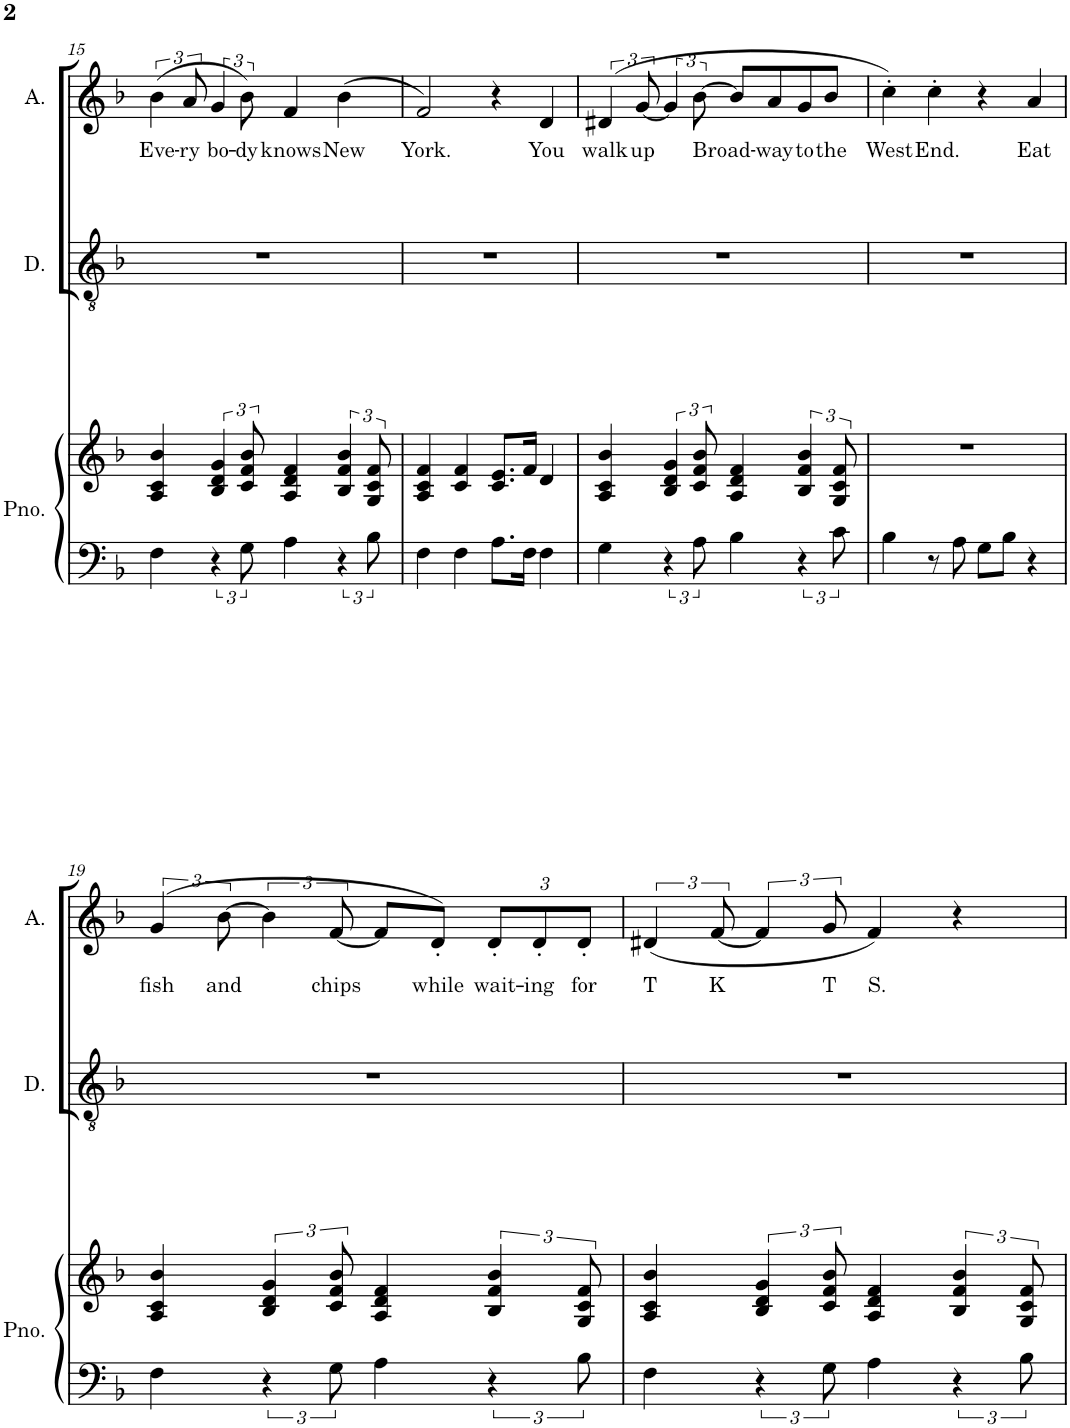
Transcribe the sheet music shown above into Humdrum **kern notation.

**kern	**kern	**kern	**kern	**text
*part3	*part3	*part2	*part1	*part1
*staff4	*staff3	*staff2	*staff1	*staff1
*I"Piano	*	*I"Dan	*I"Allie	*
*I'Pno.	*	*I'D.	*I'A.	*
!!LO:PB:g=z
*clefF4	*clefG2	*clefGv2	*clefG2	*
*	*	*Trd8c14	*	*
*k[b-]	*k[b-]	*k[b-]	*k[b-]	*
*M4/4	*M4/4	*M4/4	*M4/4	*
=15	=15	=15	=15	=15
!	!	!	!	!LO:LY:b
4F\	4A/ 4c/ 4b-/	1r	(6b-\	Eve-
!	!	!	!	!LO:LY:b
.	.	.	12a/	-ry
!	!	!	!	!LO:LY:b
6r	6B-/ 6d/ 6g/	.	6g/	bo-
!	!	!	!	!LO:LY:b
12G\	12c/ 12f/ 12b-/	.	12b-\)	-dy
!	!	!	!	!LO:LY:b
4A\	4A/ 4d/ 4f/	.	4f/	knows
!	!	!	!	!LO:LY:b
6r	6B-/ 6f/ 6b-/	.	(4b-\	New
12B-\	12G/ 12c/ 12f/	.	.	.
=16	=16	=16	=16	=16
!	!	!	!	!LO:LY:b
4F\	4A/ 4c/ 4f/	1r	2f/)	York.
4F\	4c/ 4f/	.	.	.
8.A\L	8.c/ 8.e/L	.	4r	.
16F\Jk	16f/Jk	.	.	.
!	!	!	!	!LO:LY:b
4F\	4d/	.	4d/	You
=17	=17	=17	=17	=17
!	!	!	!	!LO:LY:b
4G\	4A/ 4c/ 4b-/	1r	(6d#X/	walk
!	!	!	!	!LO:LY:b
.	.	.	[4g/	up
6r	6B-/ 6d/ 6g/	.	.	.
!	!	!	!	!LO:LY:b
12A\	12c/ 12f/ 12b-/	.	[12b-\	Broad-
4B-\	4A/ 4d/ 4f/	.	8b-/L]	.
!	!	!	!	!LO:LY:b
.	.	.	8a/	way
!	!	!	!	!LO:LY:b
6r	6B-/ 6f/ 6b-/	.	8g/	to
!	!	!	!	!LO:LY:b
.	.	.	8b-/J	the
12c\	12G/ 12c/ 12f/	.	.	.
=18	=18	=18	=18	=18
!	!	!	!	!LO:LY:b
4B-\	1r	1r	4cc'\)	West
!	!	!	!	!LO:LY:b
8r	.	.	4cc'\	End.
8A\	.	.	.	.
8G\L	.	.	4r	.
8B-\J	.	.	.	.
!	!	!	!	!LO:LY:b
4r	.	.	4a/	Eat
!!LO:LB:g=z
=19	=19	=19	=19	=19
!	!	!	!	!LO:LY:b
4F\	4A/ 4c/ 4b-/	1r	(6g/	fish
!	!	!	!	!LO:LY:b
.	.	.	[4b-\	and
6r	6B-/ 6d/ 6g/	.	.	.
!	!	!	!	!LO:LY:b
12G\	12c/ 12f/ 12b-/	.	[12f/	chips
4A\	4A/ 4d/ 4f/	.	8f/L]	.
!	!	!	!	!LO:LY:b
.	.	.	8d'/J)	while
*	*	*	*Xbrackettup	*
!	!	!	!	!LO:LY:b
6r	6B-/ 6f/ 6b-/	.	12d'/L	wait-
!	!	!	!	!LO:LY:b
.	.	.	12d'/	-ing
!	!	!	!	!LO:LY:b
12B-\	12G/ 12c/ 12f/	.	12d'/J	for
=20	=20	=20	=20	=20
!	!	!	!	!LO:LY:b
4F\	4A/ 4c/ 4b-/	1r	(6d#X/	T
!	!	!	!	!LO:LY:b
.	.	.	[4f/	K
6r	6B-/ 6d/ 6g/	.	.	.
!	!	!	!	!LO:LY:b
12G\	12c/ 12f/ 12b-/	.	12g/	T
!	!	!	!	!LO:LY:b
4A\	4A/ 4d/ 4f/	.	4f/)	S.
6r	6B-/ 6f/ 6b-/	.	4r	.
12B-\	12G/ 12c/ 12f/	.	.	.
=	=	=	=	=
*-	*-	*-	*-	*-
